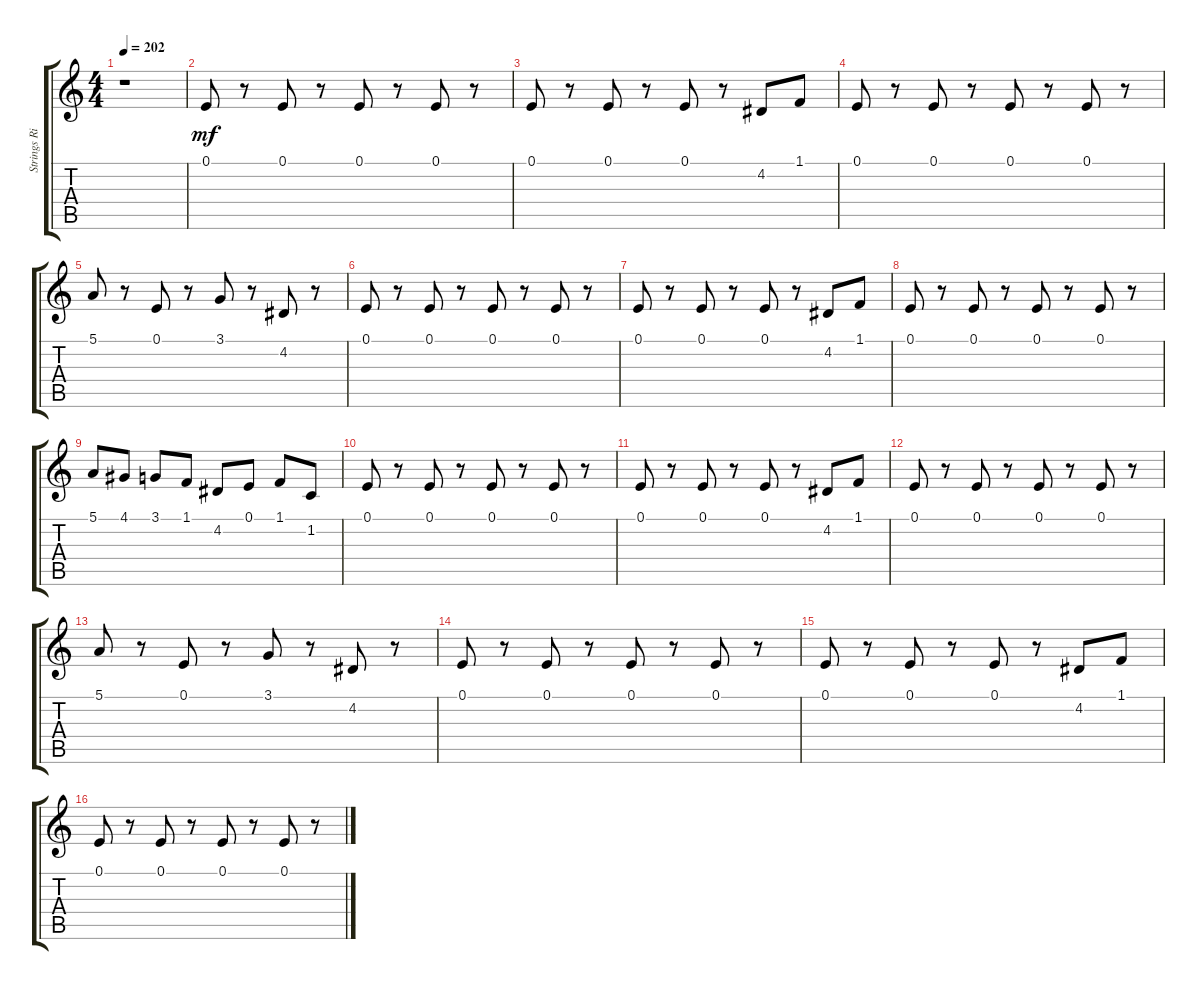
\track ("Strings Right Hand" "Strings Ri") {instrument stringensemble1}
\staff {score tabs}
\tuning (E4 B3 G3 D3 A2 E2) {hide}
\ts (4 4)
\tempo 202
\clef g2
\ks c
r.1{dy mf instrument stringensemble1} |
0.1.8 r.8 0.1.8 r.8 0.1.8 r.8 0.1.8 r.8 |
0.1.8 r.8 0.1.8 r.8 0.1.8 r.8 4.2.8 1.1.8 |
0.1.8 r.8 0.1.8 r.8 0.1.8 r.8 0.1.8 r.8 |
5.1.8 r.8 0.1.8 r.8 3.1.8 r.8 4.2.8 r.8 |
0.1.8 r.8 0.1.8 r.8 0.1.8 r.8 0.1.8 r.8 |
0.1.8 r.8 0.1.8 r.8 0.1.8 r.8 4.2.8 1.1.8 |
0.1.8 r.8 0.1.8 r.8 0.1.8 r.8 0.1.8 r.8 |
5.1.8 4.1.8 3.1.8 1.1.8 4.2.8 0.1.8 1.1.8 1.2.8 |
0.1.8 r.8 0.1.8 r.8 0.1.8 r.8 0.1.8 r.8 |
0.1.8 r.8 0.1.8 r.8 0.1.8 r.8 4.2.8 1.1.8 |
0.1.8 r.8 0.1.8 r.8 0.1.8 r.8 0.1.8 r.8 |
5.1.8 r.8 0.1.8 r.8 3.1.8 r.8 4.2.8 r.8 |
0.1.8 r.8 0.1.8 r.8 0.1.8 r.8 0.1.8 r.8 |
0.1.8 r.8 0.1.8 r.8 0.1.8 r.8 4.2.8 1.1.8 |
0.1.8 r.8 0.1.8 r.8 0.1.8 r.8 0.1.8 r.8
